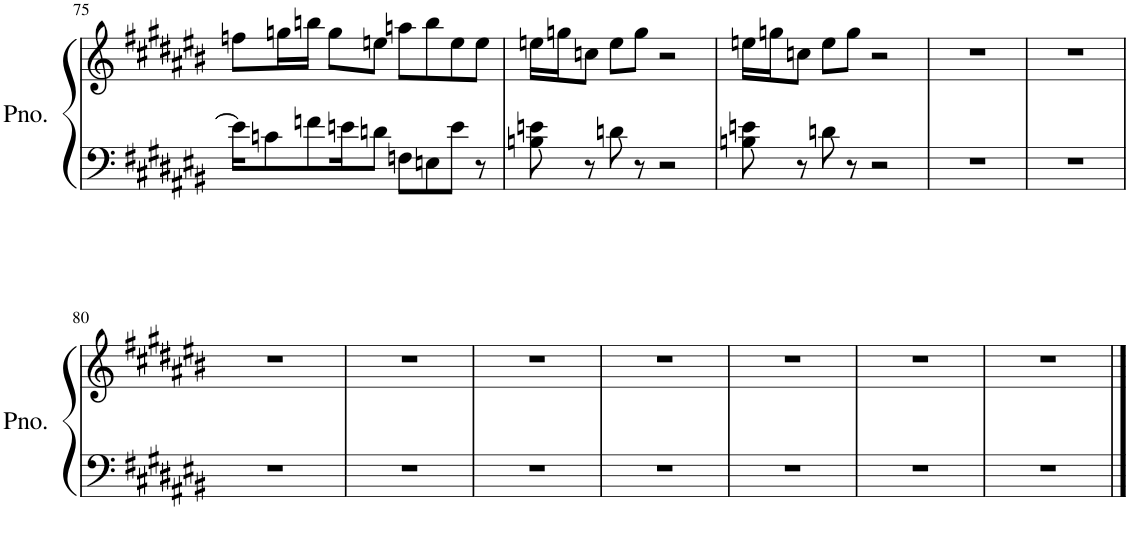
**kern	**kern
*part1	*part1
*staff2	*staff1
*I"Piano	*
*I'Pno.	*
!!LO:PB:g=z
*clefF4	*clefG2
*k[f#c#g#d#a#e#b#]	*k[f#c#g#d#a#e#b#]
*M4/4	*M4/4
=75	=75
16e\KL]	8ffn\L
8cn\	.
.	16ggn\L
8fn\	16bbn\JJ
.	8gg\L
16en\K	.
8dn\J	8een\J
8Fn\L	8aan\L
8En\	8bb\
8e\J	8ee\
8r	8ee\J
=76	=76
8Bn\ 8en\	16een\LL
.	16ggn\J
8r	8ccn\J
8dn\	8ee\L
8r	8gg\J
2r	2r
=77	=77
8Bn\ 8en\	16een\LL
.	16ggn\J
8r	8ccn\J
8dn\	8ee\L
8r	8gg\J
2r	2r
=78	=78
1r	1r
=79	=79
1r	1r
!!LO:LB:g=z
=80	=80
1r	1r
=81	=81
1r	1r
=82	=82
1r	1r
=83	=83
1r	1r
=84	=84
1r	1r
=85	=85
1r	1r
=86	=86
1r	1r
==	==
*-	*-
